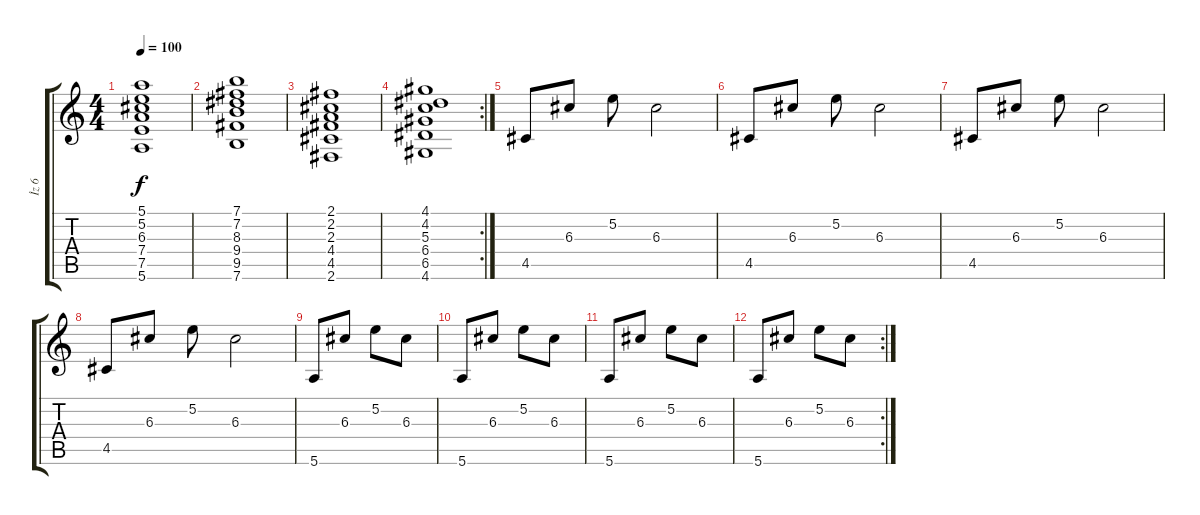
\track ("İz 6" "İz 6") {instrument electricguitarclean}
\staff {score tabs}
\tuning (E4 B3 G3 D3 A2 E2) {hide}
\ts (4 4)
\tempo 100
\clef g2
\ks c
(5.1 5.2 6.3 7.4 7.5 5.6).1{dy f} |
(7.1 7.2 8.3 9.4 9.5 7.6).1 |
(2.1 2.2 2.3 4.4 4.5 2.6).1 |
\rc 2
(4.1 4.2 5.3 6.4 6.5 4.6).1 |
4.5.8 6.3.8 5.2.8 6.3.2 |
4.5.8 6.3.8 5.2.8 6.3.2 |
4.5.8 6.3.8 5.2.8 6.3.2 |
4.5.8 6.3.8 5.2.8 6.3.2 |
5.6.8 6.3.8 5.2.8 6.3.8 |
5.6.8 6.3.8 5.2.8 6.3.8 |
5.6.8 6.3.8 5.2.8 6.3.8 |
\rc 2
5.6.8 6.3.8 5.2.8 6.3.8
